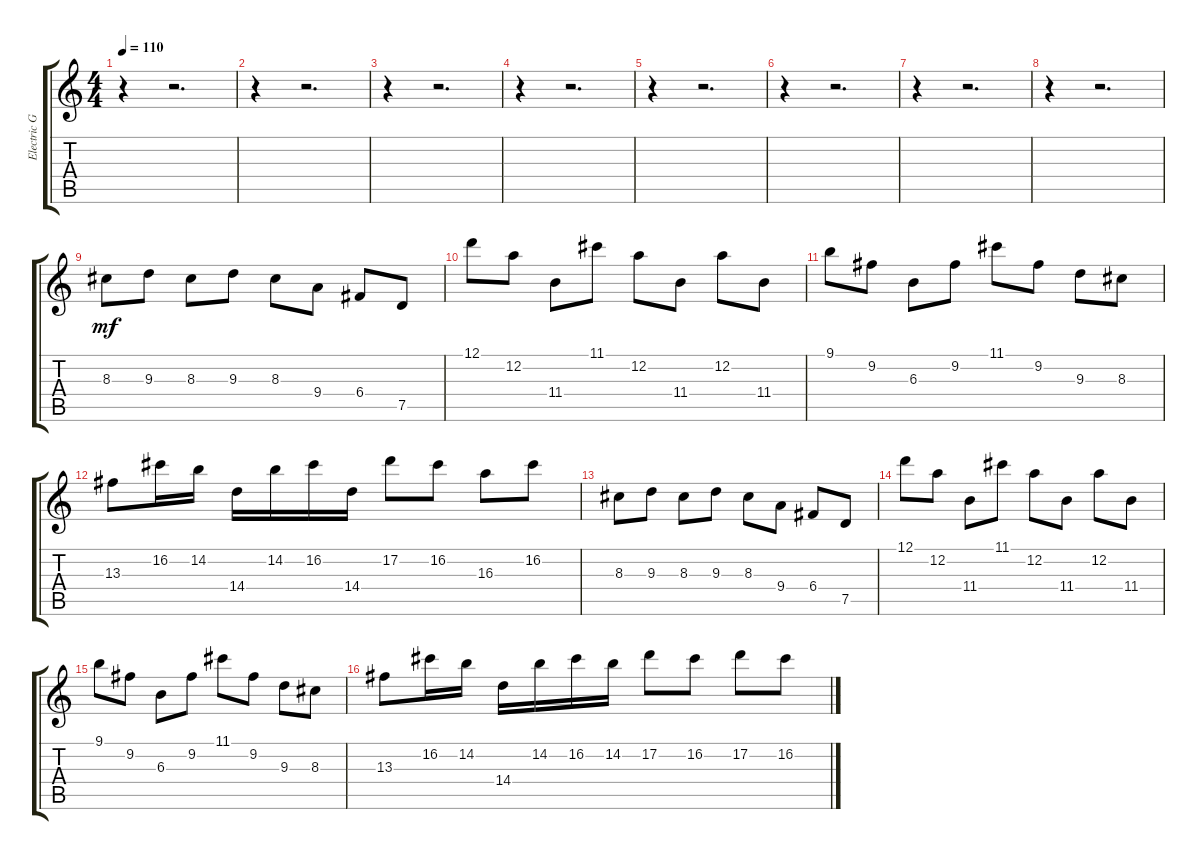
\track ("Electric Guitar" "Electric G") {instrument electricguitarclean}
\staff {score tabs}
\tuning (D4 A3 F3 C3 G2 C2) {hide}
\ts (4 4)
\tempo 110
\clef g2
\ks c
r.4{dy mf instrument electricguitarclean} r.2{d} |
r.4 r.2{d} |
r.4 r.2{d} |
r.4 r.2{d} |
r.4 r.2{d} |
r.4 r.2{d} |
r.4 r.2{d} |
r.4 r.2{d} |
8.3.8 9.3.8 8.3.8 9.3.8 8.3.8 9.4.8 6.4.8 7.5.8 |
12.1.8 12.2.8 11.4.8 11.1.8 12.2.8 11.4.8 12.2.8 11.4.8 |
9.1.8 9.2.8 6.3.8 9.2.8 11.1.8 9.2.8 9.3.8 8.3.8 |
13.3.8 16.2.16 14.2.16 14.4.16 14.2.16 16.2.16 14.4.16 17.2.8 16.2.8 16.3.8 16.2.8 |
8.3.8 9.3.8 8.3.8 9.3.8 8.3.8 9.4.8 6.4.8 7.5.8 |
12.1.8 12.2.8 11.4.8 11.1.8 12.2.8 11.4.8 12.2.8 11.4.8 |
9.1.8 9.2.8 6.3.8 9.2.8 11.1.8 9.2.8 9.3.8 8.3.8 |
13.3.8 16.2.16 14.2.16 14.4.16 14.2.16 16.2.16 14.2.16 17.2.8 16.2.8 17.2.8 16.2.8
